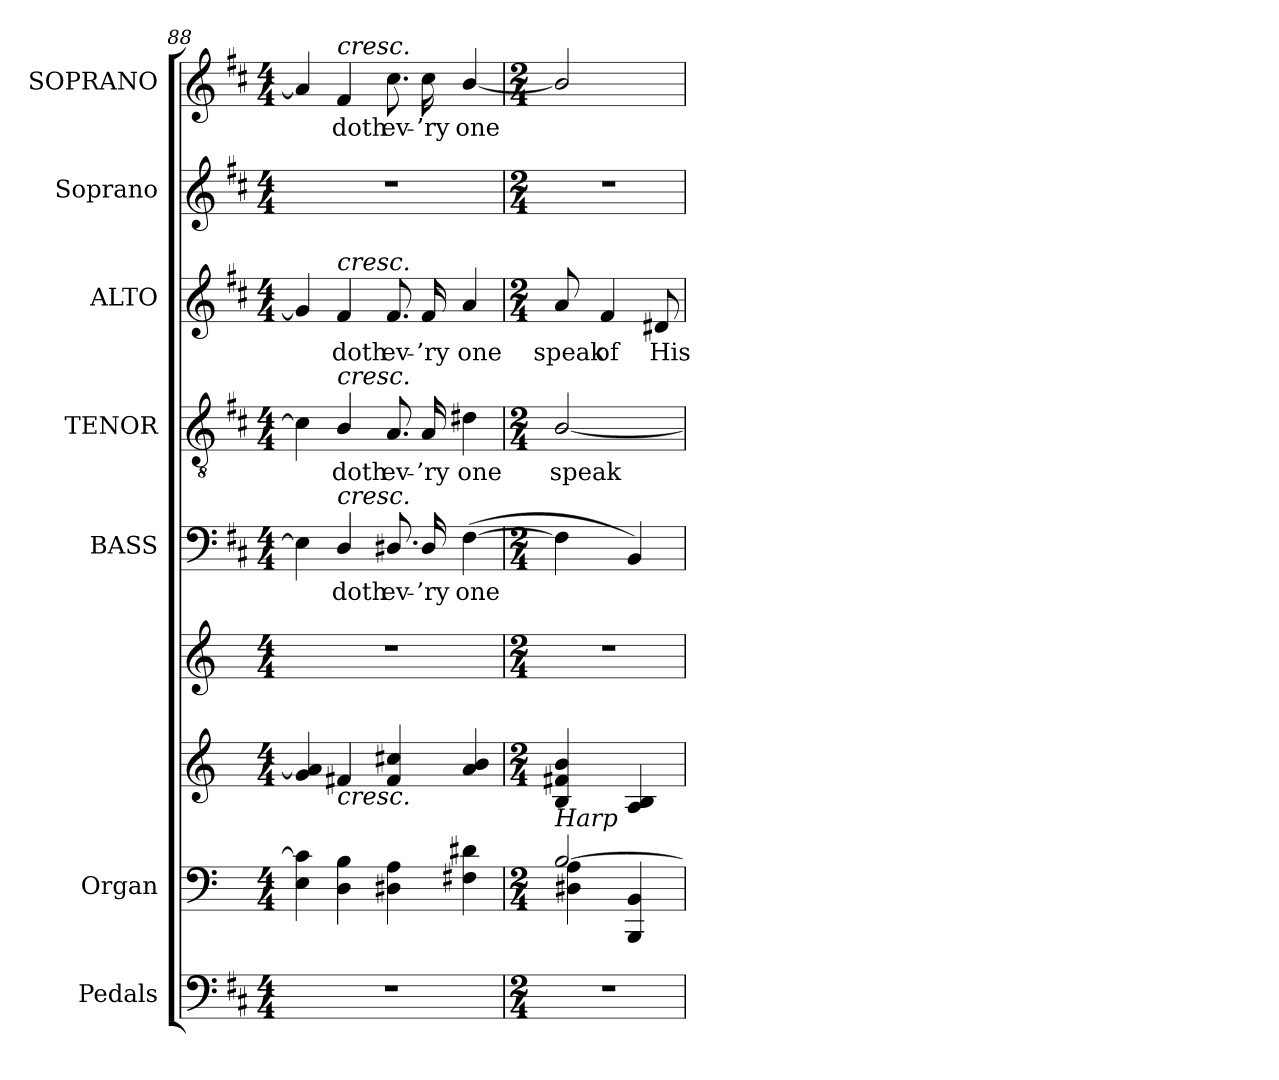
**kern	**kern	**kern	**kern	**kern	**text	**kern	**text	**kern	**text	**kern	**kern	**text
*part7	*part6	*part6	*part6	*part5	*part5	*part4	*part4	*part3	*part3	*part2	*part1	*part1
*staff9	*staff8	*staff7	*staff6	*staff5	*staff5	*staff4	*staff4	*staff3	*staff3	*staff2	*staff1	*staff1
*I"Pedals	*I"Organ	*	*	*I"BASS	*	*I"TENOR	*	*I"ALTO	*	*I"Soprano	*I"SOPRANO	*
*I'Ped.	*I'Org.	*	*	*I'B.	*	*I'T.	*	*I'A.	*	*I'S.	*I'S.	*
*clefF4	*clefF4	*clefG2	*clefG2	*clefF4	*	*clefGv2	*	*clefG2	*	*clefG2	*clefG2	*
*	*	*	*	*	*	*ITrd7c12	*	*	*	*	*	*
*k[f#c#]	*k[]	*k[]	*k[]	*k[f#c#]	*	*k[f#c#]	*	*k[f#c#]	*	*k[f#c#]	*k[f#c#]	*
*D:	*C:	*C:	*C:	*D:	*	*D:	*	*D:	*	*D:	*D:	*
*M4/4	*M4/4	*M4/4	*M4/4	*M4/4	*	*M4/4	*	*M4/4	*	*M4/4	*M4/4	*
=88	=88	=88	=88	=88	=88	=88	=88	=88	=88	=88	=88	=88
1r	4Ei\ 4c#i]	4gi/ 4ai]	1r	4Ei\]	.	4C#i\]	.	4gi/]	.	1r	4ai/]	.
!	!	!	!	!	!LO:LY:b:color=#000000	!	!	!	!	!	!	!
!	!	!	!	!	!	!	!LO:LY:b:color=#000000	!	!	!	!	!
!	!	!	!	!	!	!	!	!	!LO:LY:b:color=#000000	!	!	!
!	!	!	!	!	!	!	!	!	!	!	!LO:TX:a:i:t=cresc.	!
!	!	!	!	!	!	!	!	!LO:TX:a:i:t=cresc.	!	!	!	!
!	!	!	!	!	!	!LO:TX:a:i:t=cresc.	!	!	!	!	!	!
!	!	!	!	!LO:TX:a:i:t=cresc.	!	!	!	!	!	!	!	!
!	!	!LO:TX:b:i:t=cresc.	!	!	!	!	!	!	!	!	!	!
!	!	!	!	!	!	!	!	!	!	!	!	!LO:LY:b:color=#000000
.	4Di\ 4Bi	4f#i/	.	4Di/	doth	4BBi/	doth	4f#i/	doth	.	4f#i/	doth
!	!	!	!	!	!LO:LY:b:color=#000000	!	!	!	!	!	!	!
!	!	!	!	!	!	!	!LO:LY:b:color=#000000	!	!	!	!	!
!	!	!	!	!	!	!	!	!	!LO:LY:b:color=#000000	!	!	!
!	!	!	!	!	!	!	!	!	!	!	!	!LO:LY:b:color=#000000
.	4D#Xi\ 4Ai	4f#i/ 4cc#i	.	8.D#Xi/	ev-	8.AAi/	ev-	8.f#i/	ev-	.	8.cc#i\	ev-
!	!	!	!	!	!LO:LY:b:color=#000000	!	!	!	!	!	!	!
!	!	!	!	!	!	!	!LO:LY:b:color=#000000	!	!	!	!	!
!	!	!	!	!	!	!	!	!	!LO:LY:b:color=#000000	!	!	!
!	!	!	!	!	!	!	!	!	!	!	!	!LO:LY:b:color=#000000
.	.	.	.	16D#i/	-’ry	16AAi/	-’ry	16f#i/	-’ry	.	16cc#i\	-’ry
!	!	!	!	!	!LO:LY:b:color=#000000	!	!	!	!	!	!	!
!	!	!	!	!	!	!	!LO:LY:b:color=#000000	!	!	!	!	!
!	!	!	!	!	!	!	!	!	!LO:LY:b:color=#000000	!	!	!
!	!	!	!	!	!	!	!	!	!	!	!	!LO:LY:b:color=#000000
.	4F#i\ 4d#Xi	4ai/ 4bi	.	([4F#i\	one	4D#Xi\	one	4ai/	one	.	[4bi/	one
=89	=89	=89	=89	=89	=89	=89	=89	=89	=89	=89	=89	=89
*M2/4	*M2/4	*M2/4	*M2/4	*M2/4	*	*M2/4	*	*M2/4	*	*M2/4	*M2/4	*
!LO:N:vis=1	!	!	!LO:N:vis=1	!	!	!	!	!	!	!	!	!
*	*^	*	*	*	*	*	*	*	*	*	*	*
!	!	!	!	!	!	!	!	!LO:LY:b:color=#000000	!	!	!	!	!
!	!	!	!LO:TX:b:i:t=Harp	!	!	!	!	!	!	!	!	!	!
!	!	!	!	!	!	!	!	!	!	!LO:LY:b:color=#000000	!LO:N:vis=1	!	!
2r	[2Bi/	4D#Xi\ 4Ai	4Bi/ 4f#i 4bi	2r	4F#i\]	.	[2BBi/	speak	8ai/	speak	2r	2bi/]	.
!	!	!	!	!	!	!	!	!	!	!LO:LY:b:color=#000000	!	!	!
.	.	.	.	.	.	.	.	.	4f#i/	of	.	.	.
.	.	4BBBi/ 4BBi	4Ai/ 4Bi	.	4BBi/)	.	.	.	.	.	.	.	.
!	!	!	!	!	!	!	!	!	!	!LO:LY:b:color=#000000	!	!	!
.	.	.	.	.	.	.	.	.	8d#Xi/	His	.	.	.
*	*v	*v	*	*	*	*	*	*	*	*	*	*	*
=	=	=	=	=	=	=	=	=	=	=	=	=
*-	*-	*-	*-	*-	*-	*-	*-	*-	*-	*-	*-	*-
